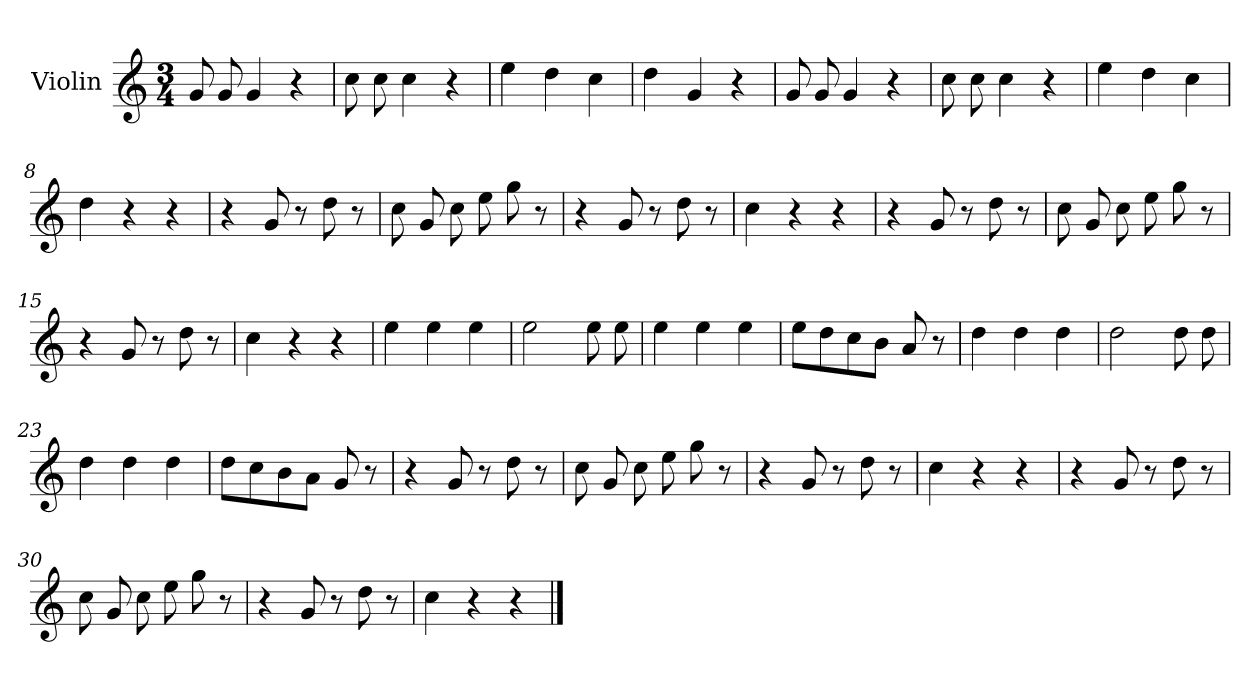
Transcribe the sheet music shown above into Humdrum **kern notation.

**kern	**dynam
*part1	*part1
*staff1	*staff1
*I"Violin	*
*I'Vln.	*
*clefG2	*
*M3/4	*
=1	=1
8g	Allegro
8g	.
4g	.
4r	.
=2	=2
8cc	.
8cc	.
4cc	.
4r	.
=3	=3
4ee	.
4dd	.
4cc	.
=4	=4
4dd	.
4g	.
4r	.
=5	=5
8g	.
8g	.
4g	.
4r	.
=6	=6
8cc	.
8cc	.
4cc	.
4r	.
=7	=7
4ee	.
4dd	.
4cc	.
=8	=8
4dd	.
4r	.
4r	.
!!LO:LB:g=z
=9	=9
4r	.
8g	.
8r	.
8dd	.
8r	.
=10	=10
8cc	.
8g	.
8cc	.
8ee	.
8gg	.
8r	.
=11	=11
4r	.
8g	.
8r	.
8dd	.
8r	.
=12	=12
4cc	.
4r	.
4r	.
=13	=13
4r	.
8g	.
8r	.
8dd	.
8r	.
=14	=14
8cc	.
8g	.
8cc	.
8ee	.
8gg	.
8r	.
!!LO:LB:g=z
=15	=15
4r	.
8g	.
8r	.
8dd	.
8r	.
=16	=16
4cc	.
4r	.
4r	.
=17	=17
4ee	.
4ee	.
4ee	.
=18	=18
2ee	.
8ee	.
8ee	.
=19	=19
4ee	.
4ee	.
4ee	.
=20	=20
8eeL	.
8dd	.
8cc	.
8bJ	.
8a	.
8r	.
=21	=21
4dd	.
4dd	.
4dd	.
=22	=22
2dd	.
8dd	.
8dd	.
!!LO:LB:g=z
=23	=23
4dd	.
4dd	.
4dd	.
=24	=24
8ddL	.
8cc	.
8b	.
8aJ	.
8g	.
8r	.
=25	=25
4r	.
8g	.
8r	.
8dd	.
8r	.
=26	=26
8cc	.
8g	.
8cc	.
8ee	.
8gg	.
8r	.
=27	=27
4r	.
8g	.
8r	.
8dd	.
8r	.
=28	=28
4cc	.
4r	.
4r	.
=29	=29
4r	.
8g	.
8r	.
8dd	.
8r	.
!!LO:LB:g=z
=30	=30
8cc	.
8g	.
8cc	.
8ee	.
8gg	.
8r	.
=31	=31
4r	.
8g	.
8r	.
8dd	.
8r	.
=32	=32
4cc	.
4r	.
4r	.
==	==
*-	*-
